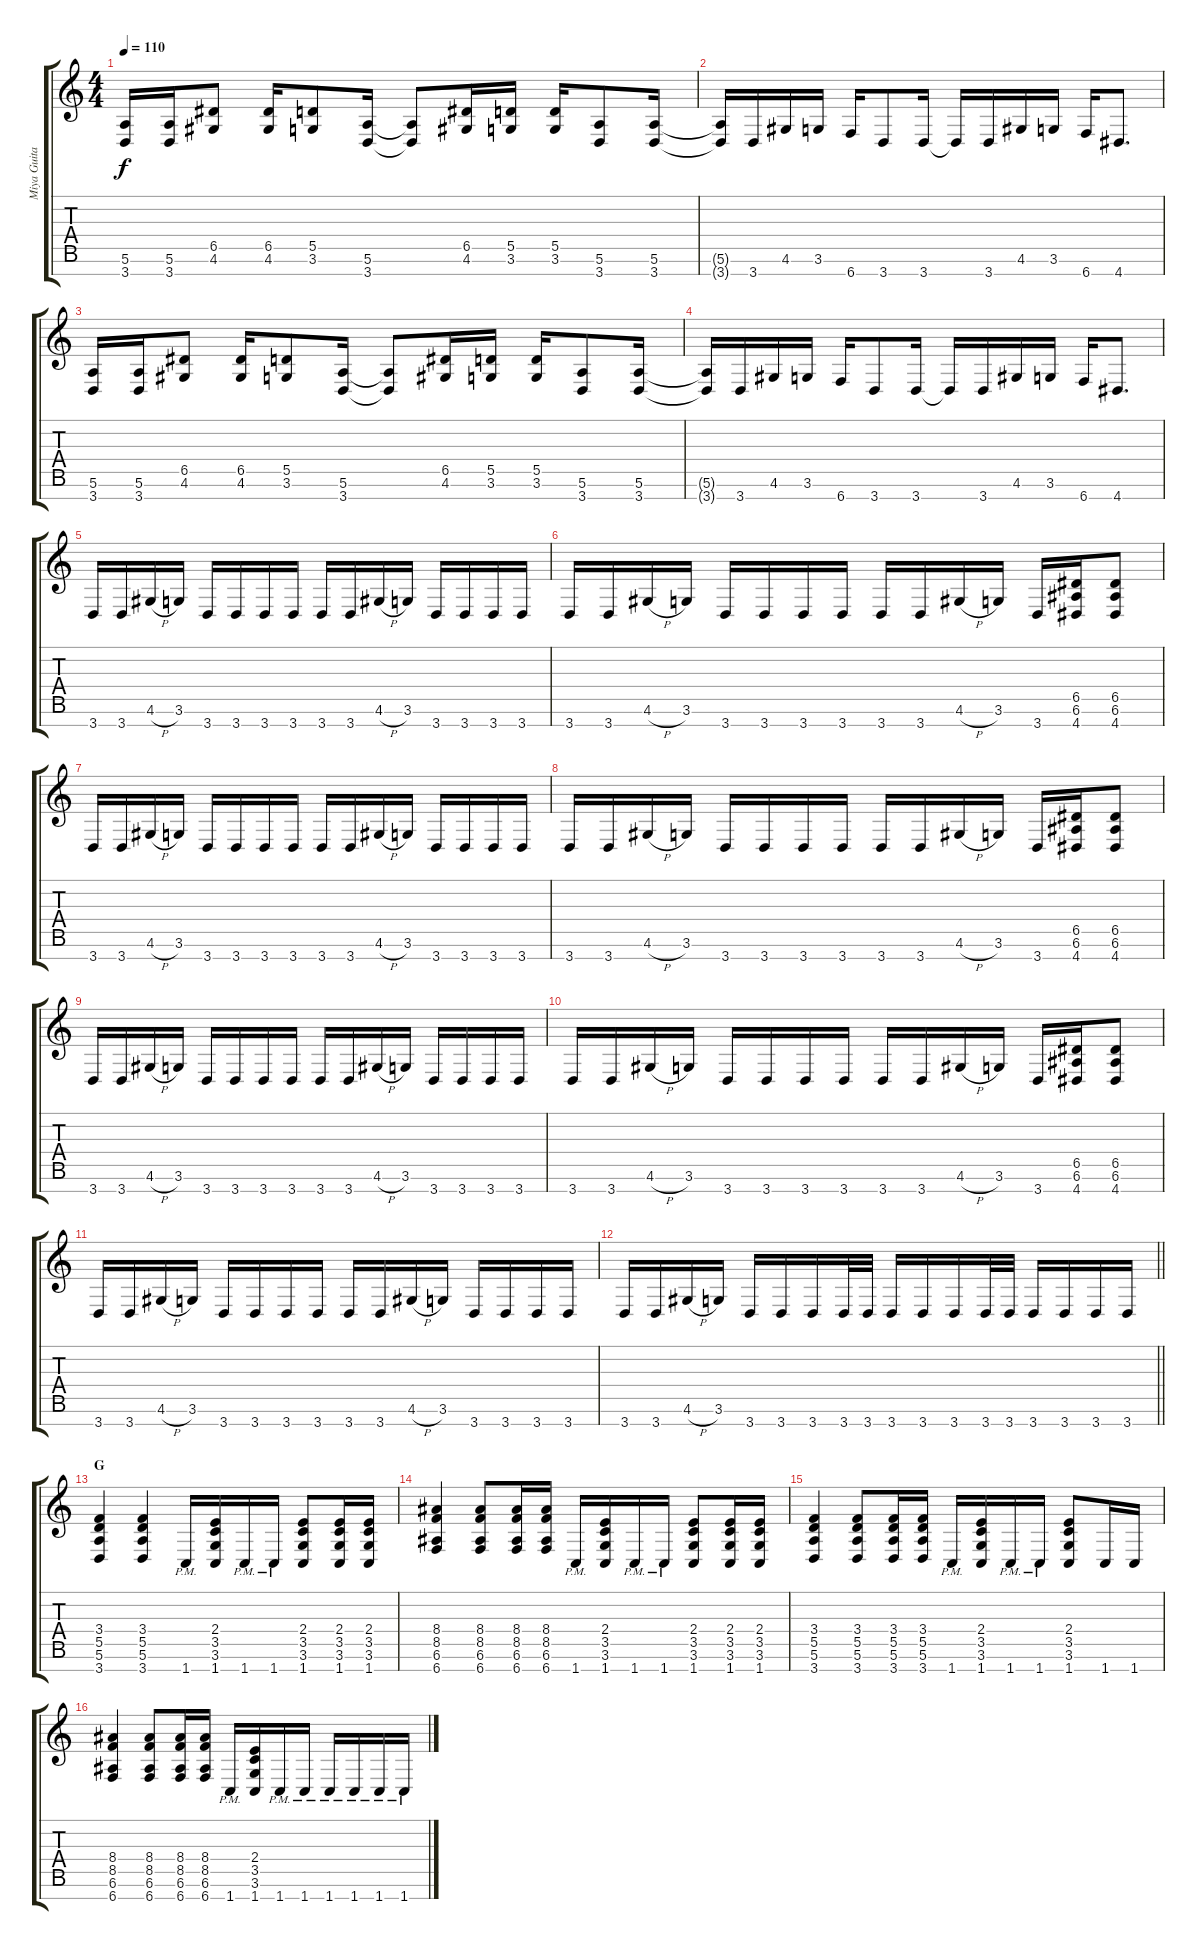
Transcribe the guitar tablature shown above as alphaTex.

\track ("Miya Guitar I" "Miya Guita") {instrument distortionguitar}
\staff {score tabs}
\tuning (E4 B3 G3 D3 A2 E2 B1) {hide}
\ts (4 4)
\tempo 110
\clef g2
\ks c
(5.6 3.7).16{dy f} (5.6 3.7).16 (6.5 4.6).8 (6.5 4.6).16 (5.5 3.6).8 (5.6 3.7).16 (5.6{t} 3.7{t}).8 (6.5 4.6).16 (5.5 3.6).16 (5.5 3.6).16 (5.6 3.7).8 (5.6 3.7).16 |
(5.6{t} 3.7{t}).16 3.7.16 4.6.16 3.6.16 6.7.16 3.7.8 3.7.16 3.7{t}.16 3.7.16 4.6.16 3.6.16 6.7.16 4.7.8{d} |
(5.6 3.7).16 (5.6 3.7).16 (6.5 4.6).8 (6.5 4.6).16 (5.5 3.6).8 (5.6 3.7).16 (5.6{t} 3.7{t}).8 (6.5 4.6).16 (5.5 3.6).16 (5.5 3.6).16 (5.6 3.7).8 (5.6 3.7).16 |
(5.6{t} 3.7{t}).16 3.7.16 4.6.16 3.6.16 6.7.16 3.7.8 3.7.16 3.7{t}.16 3.7.16 4.6.16 3.6.16 6.7.16 4.7.8{d} |
3.7.16 3.7.16 4.6{h}.16 3.6.16 3.7.16 3.7.16 3.7.16 3.7.16 3.7.16 3.7.16 4.6{h}.16 3.6.16 3.7.16 3.7.16 3.7.16 3.7.16 |
3.7.16 3.7.16 4.6{h}.16 3.6.16 3.7.16 3.7.16 3.7.16 3.7.16 3.7.16 3.7.16 4.6{h}.16 3.6.16 3.7.16 (6.5 6.6 4.7).16 (6.5 6.6 4.7).8 |
3.7.16 3.7.16 4.6{h}.16 3.6.16 3.7.16 3.7.16 3.7.16 3.7.16 3.7.16 3.7.16 4.6{h}.16 3.6.16 3.7.16 3.7.16 3.7.16 3.7.16 |
3.7.16 3.7.16 4.6{h}.16 3.6.16 3.7.16 3.7.16 3.7.16 3.7.16 3.7.16 3.7.16 4.6{h}.16 3.6.16 3.7.16 (6.5 6.6 4.7).16 (6.5 6.6 4.7).8 |
3.7.16 3.7.16 4.6{h}.16 3.6.16 3.7.16 3.7.16 3.7.16 3.7.16 3.7.16 3.7.16 4.6{h}.16 3.6.16 3.7.16 3.7.16 3.7.16 3.7.16 |
3.7.16 3.7.16 4.6{h}.16 3.6.16 3.7.16 3.7.16 3.7.16 3.7.16 3.7.16 3.7.16 4.6{h}.16 3.6.16 3.7.16 (6.5 6.6 4.7).16 (6.5 6.6 4.7).8 |
3.7.16 3.7.16 4.6{h}.16 3.6.16 3.7.16 3.7.16 3.7.16 3.7.16 3.7.16 3.7.16 4.6{h}.16 3.6.16 3.7.16 3.7.16 3.7.16 3.7.16 |
\barLineRight lightlight
3.7.16 3.7.16 4.6{h}.16 3.6.16 3.7.16 3.7.16 3.7.16 3.7.32 3.7.32 3.7.16 3.7.16 3.7.16 3.7.32 3.7.32 3.7.16 3.7.16 3.7.16 3.7.16 |
\section ("" "G")
(3.4 5.5 5.6 3.7).4 (3.4 5.5 5.6 3.7).4 1.7{pm}.16 (2.4 3.5 3.6 1.7).16 1.7{pm}.16 1.7{pm}.16 (2.4 3.5 3.6 1.7).8 (2.4 3.5 3.6 1.7).16 (2.4 3.5 3.6 1.7).16 |
(8.4 8.5 6.6 6.7).4 (8.4 8.5 6.6 6.7).8 (8.4 8.5 6.6 6.7).16 (8.4 8.5 6.6 6.7).16 1.7{pm}.16 (2.4 3.5 3.6 1.7).16 1.7{pm}.16 1.7{pm}.16 (2.4 3.5 3.6 1.7).8 (2.4 3.5 3.6 1.7).16 (2.4 3.5 3.6 1.7).16 |
(3.4 5.5 5.6 3.7).4 (3.4 5.5 5.6 3.7).8 (3.4 5.5 5.6 3.7).16 (3.4 5.5 5.6 3.7).16 1.7{pm}.16 (2.4 3.5 3.6 1.7).16 1.7{pm}.16 1.7{pm}.16 (2.4 3.5 3.6 1.7).8 1.7.16 1.7.16 |
(8.4 8.5 6.6 6.7).4 (8.4 8.5 6.6 6.7).8 (8.4 8.5 6.6 6.7).16 (8.4 8.5 6.6 6.7).16 1.7{pm}.16 (2.4 3.5 3.6 1.7).16 1.7{pm}.16 1.7{pm}.16 1.7{pm}.16 1.7{pm}.16 1.7{pm}.16 1.7{pm}.16
